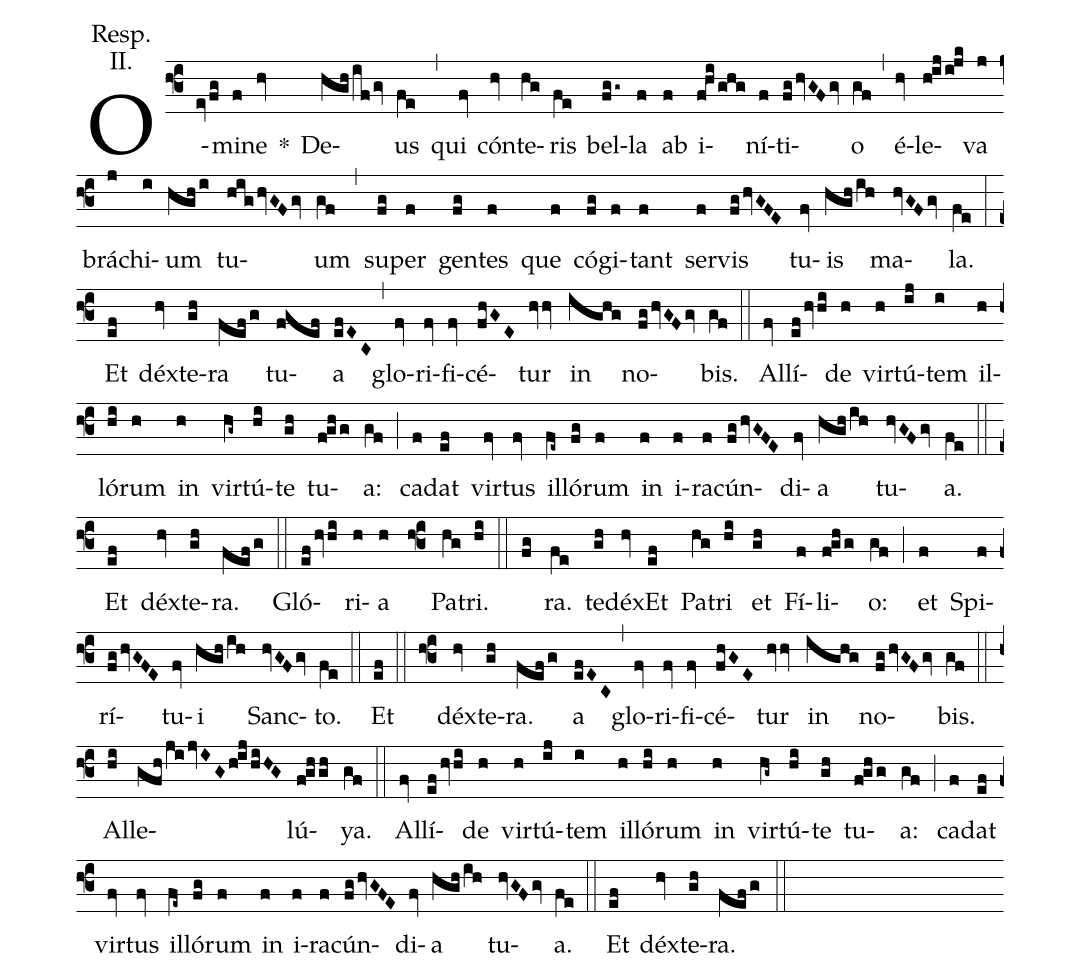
annotation: Resp.;
annotation: II.;
%%
(f3)
O(evfg)mi(f)ne(hv) *() De(hghifgv)us(fe) (,)
qui(fv) cón(hv)te(hg)ris(fe) bel(fgg~)la(f) ab(f) i(fhighg)ní(f)ti(fghvGFgv)o(gf) (,)
é(hv)le(hijijk)va(j) brá(j)chi(i)um(hghi) tu(highvGFgv)um(gf) (,)
su(fg)per(f) gen(fg)tes(f) que(f) có(fg)gi(f)tant(f) ser(f)vis(fghvGFE) tu(fv)is(hghih) ma(hvGFgv)la.(fe) (:)
Et(ef) déx(hv)te(gh)ra(fefg) tu(fgef)a(efEC) (,)
glo(fv)ri(fv)fi(fv)cé(fhGE)tur(hvhv) in(ighg) no(fghvGFgv)bis.(gf) (::)

Al(fv)lí(efhvhi)de(h) vir(h)tú(ij)tem(i) il(h)ló(hi)rum(h) in(h) vir(hg~)tú(hi)te(gh) tu(fghg)a:(gf) (;)
ca(f)dat(ef) vir(fv)tus(fv) il(fe~)ló(fg)rum(f) in(f) i(f)ra(f)cún(fghvGFE)di(fv)a(hghih) tu(hvGFgv)a.(fe) (::)

Et(ef) déx(hv)te(gh)ra.(fefg) (::)

Gló(efhvhi)ri(h)a(h) (f3)
Pa(hg)tri.(hi) (::)

(fg) ra.(fe) te(gh)déx(hv)Et(ef) Pa(hg)tri(hi) et(gh) Fí(f)li(fghg)o:(gf) (;)
et(f) Spi(f)rí(fghvGFE)tu(fv)i(hghih) Sanc(hvGFgv)to.(fe) (::)

Et(ef) (::)

(f3)
déx(hv)te(gh)ra.(fefg) a(efEC) (,)
glo(fv)ri(fv)fi(fv)cé(fhGE)tur(hvhv) in(ighg) no(fghvGFgv)bis.(gf) (::)

Al(hi)le(gfhjijvIGhijhiHG)lú(fghgh)ya.(gf) (::)

Al(fv)lí(efhvhi)de(h) vir(h)tú(ij)tem(i) il(h)ló(hi)rum(h) in(h) vir(hg~)tú(hi)te(gh) tu(fghg)a:(gf) (;)
ca(f)dat(ef) vir(fv)tus(fv) il(fe~)ló(fg)rum(f) in(f) i(f)ra(f)cún(fghvGFE)di(fv)a(hghih) tu(hvGFgv)a.(fe) (::)

Et(ef) déx(hv)te(gh)ra.(fefg) (::)
